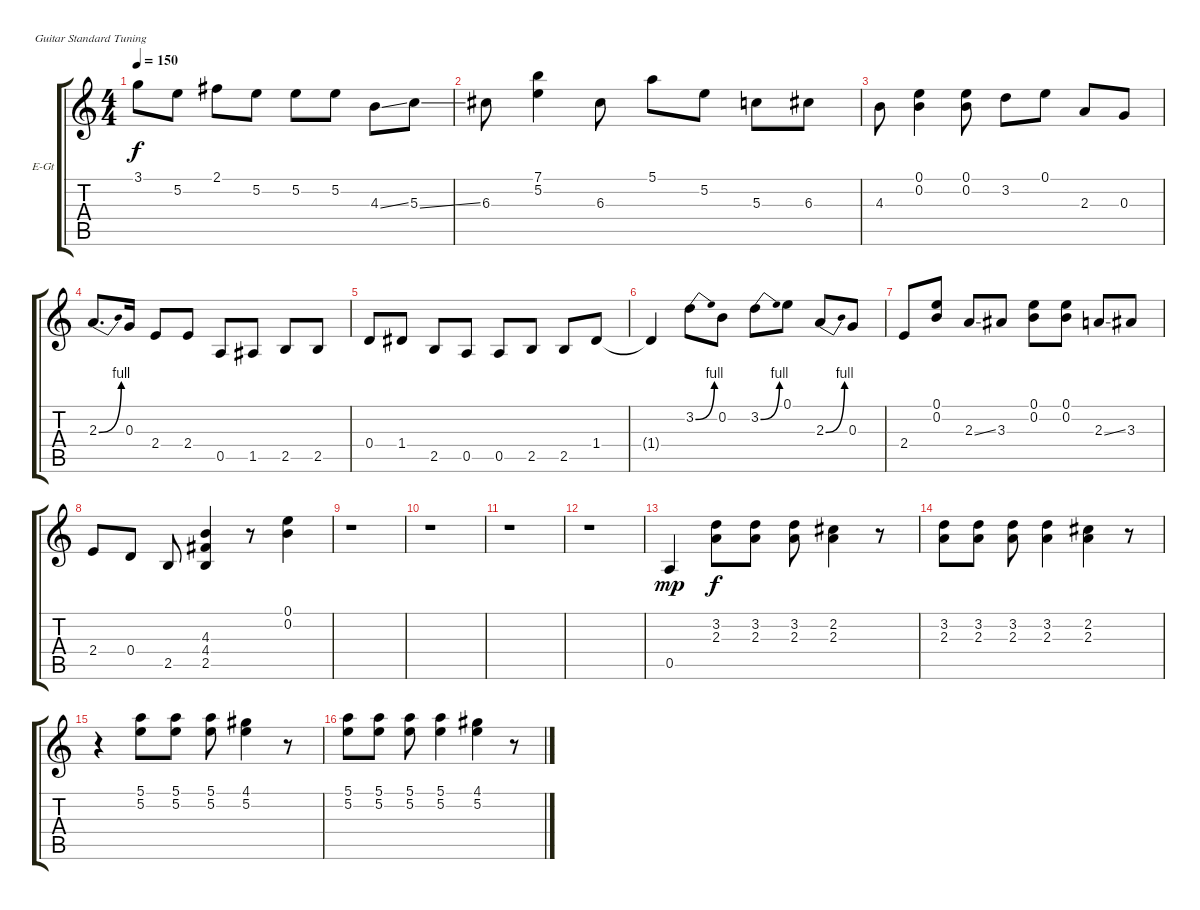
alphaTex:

\bracketExtendMode groupsimilarinstruments
\firstSystemTrackNameOrientation horizontal
\otherSystemsTrackNameOrientation horizontal
\track ("Lead Guitar" "E-Gt") {instrument overdrivenguitar}
\staff {score tabs}
\tuning (E4 B3 G3 D3 A2 E2)
\ts (4 4)
\tempo 150
\clef g2
\ks c
3.1.8{dy f} 5.2.8 2.1.8 5.2.8 5.2.8 5.2.8 4.3{ss}.8 5.3{ss}.8 |
6.3.8 (7.1 5.2).4 6.3.8 5.1.8 5.2.8 5.3.8 6.3.8 |
4.3.8 (0.1 0.2).4 (0.1 0.2).8 3.2.8 0.1.8 2.3.8 0.3.8 |
2.3{be (bend 0 0 60 4)}.8{d} 0.3.16 2.4.8 2.4.8 0.5.8 1.5.8 2.5.8 2.5.8 |
0.4.8 1.4.8 2.5.8 0.5.8 0.5.8 2.5.8 2.5.8 1.4.8 |
1.4{t}.4 3.2{be (bend 0 0 60 4)}.8 0.2.8 3.2{be (bend 0 0 60 4)}.8 0.1.8 2.3{be (bend 0 0 60 4)}.8 0.3.8 |
2.4.8 (0.1 0.2).8 2.3{ss}.8 3.3.8 (0.1 0.2).8 (0.1 0.2).8 2.3{ss}.8 3.3.8 |
2.4.8 0.4.8 2.5.8 (4.3 4.4 2.5).4 r.8 (0.1 0.2).4 |
r.1 |
r.1 |
r.1 |
r.1 |
0.5.4{dy mp} (3.2 2.3).8{dy f} (3.2 2.3).8 (3.2 2.3).8 (2.2 2.3).4 r.8 |
(3.2 2.3).8 (3.2 2.3).8 (3.2 2.3).8 (3.2 2.3).4 (2.2 2.3).4 r.8 |
r.4 (5.1 5.2).8 (5.1 5.2).8 (5.1 5.2).8 (4.1 5.2).4 r.8 |
(5.1 5.2).8 (5.1 5.2).8 (5.1 5.2).8 (5.1 5.2).4 (4.1 5.2).4 r.8
